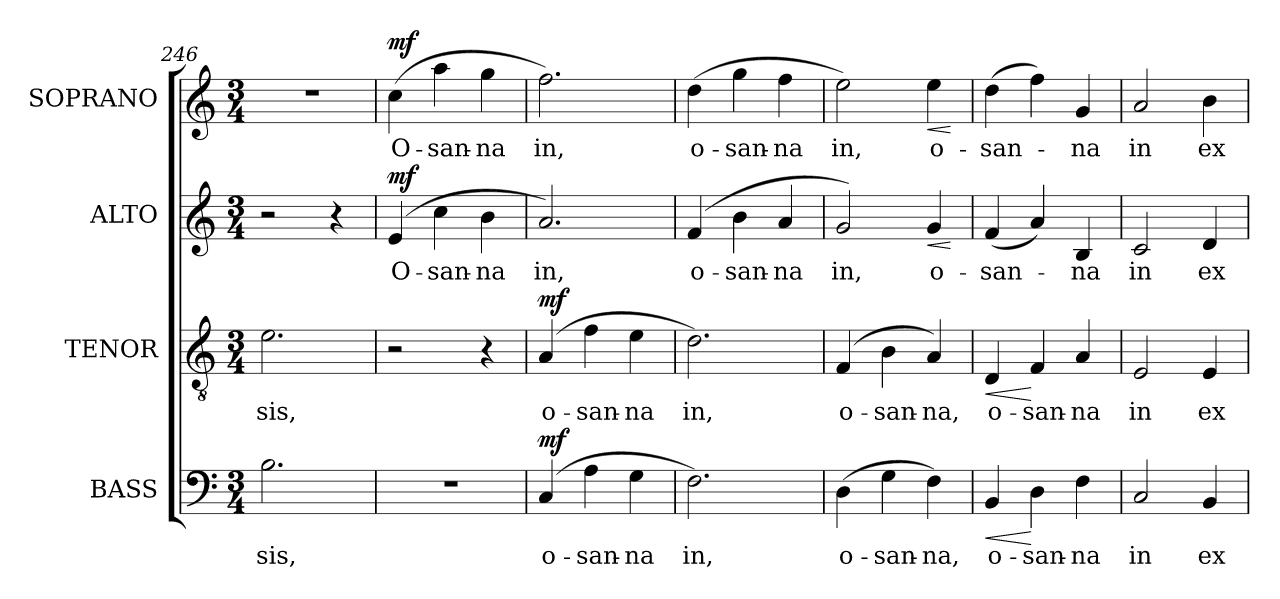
**kern	**text	**dynam	**kern	**text	**dynam	**kern	**text	**dynam	**kern	**text	**dynam
*part4	*part4	*part4	*part3	*part3	*part3	*part2	*part2	*part2	*part1	*part1	*part1
*staff4	*staff4	*staff4	*staff3	*staff3	*staff3	*staff2	*staff2	*staff2	*staff1	*staff1	*staff1
*I"BASS	*	*	*I"TENOR	*	*	*I"ALTO	*	*	*I"SOPRANO	*	*
*I'B.	*	*	*I'T.	*	*	*I'A.	*	*	*I'S.	*	*
*clefF4	*	*	*clefGv2	*	*	*clefG2	*	*	*clefG2	*	*
*	*	*	*ITrd7c12	*	*	*	*	*	*	*	*
*k[]	*	*	*k[]	*	*	*k[]	*	*	*k[]	*	*
*C:	*	*	*C:	*	*	*C:	*	*	*C:	*	*
*M3/4	*	*	*M3/4	*	*	*M3/4	*	*	*M3/4	*	*
=246	=246	=246	=246	=246	=246	=246	=246	=246	=246	=246	=246
!	!LO:LY:b:color=#000000	!	!	!	!	!	!	!	!	!	!
!	!	!	!	!LO:LY:b:color=#000000	!	!	!	!	!LO:N:vis=1	!	!
2.Bi\	-sis,	.	2.Ei\	-sis,	.	2r	.	.	2.r	.	.
.	.	.	.	.	.	4r	.	.	.	.	.
=247	=247	=247	=247	=247	=247	=247	=247	=247	=247	=247	=247
!LO:N:vis=1	!	!	!	!	!	!	!	!	!	!	!
!	!	!	!	!	!	!	!LO:LY:b:color=#000000	!	!	!	!
!	!	!	!	!	!	!	!	!	!	!LO:LY:b:color=#000000	!
2.r	.	.	2r	.	.	(4ei/	O-	mf	(4cci\	O-	mf
!	!	!	!	!	!	!	!LO:LY:b:color=#000000	!	!	!	!
!	!	!	!	!	!	!	!	!	!	!LO:LY:b:color=#000000	!
.	.	.	.	.	.	4cci\	-san-	.	4aai\	-san-	.
!	!	!	!	!	!	!	!LO:LY:b:color=#000000	!	!	!	!
!	!	!	!	!	!	!	!	!	!	!LO:LY:b:color=#000000	!
.	.	.	4r	.	.	4bi\	-na	.	4ggi\	-na	.
=248	=248	=248	=248	=248	=248	=248	=248	=248	=248	=248	=248
!	!LO:LY:b:color=#000000	!	!	!	!	!	!	!	!	!	!
!	!	!	!	!LO:LY:b:color=#000000	!	!	!	!	!	!	!
!	!	!	!	!	!	!	!LO:LY:b:color=#000000	!	!	!	!
!	!	!	!	!	!	!	!	!	!	!LO:LY:b:color=#000000	!
(4Ci/	o-	mf	(4AAi/	o-	mf	2.ai/)	in,	.	2.ffi\)	in,	.
!	!LO:LY:b:color=#000000	!	!	!	!	!	!	!	!	!	!
!	!	!	!	!LO:LY:b:color=#000000	!	!	!	!	!	!	!
4Ai\	-san-	.	4Fi\	-san-	.	.	.	.	.	.	.
!	!LO:LY:b:color=#000000	!	!	!	!	!	!	!	!	!	!
!	!	!	!	!LO:LY:b:color=#000000	!	!	!	!	!	!	!
4Gi\	-na	.	4Ei\	-na	.	.	.	.	.	.	.
!!LO:PB:g=z
=249	=249	=249	=249	=249	=249	=249	=249	=249	=249	=249	=249
!	!LO:LY:b:color=#000000	!	!	!	!	!	!	!	!	!	!
!	!	!	!	!LO:LY:b:color=#000000	!	!	!	!	!	!	!
!	!	!	!	!	!	!	!LO:LY:b:color=#000000	!	!	!	!
!	!	!	!	!	!	!	!	!	!	!LO:LY:b:color=#000000	!
2.Fi\)	in,	.	2.Di\)	in,	.	(4fi/	o-	.	(4ddi\	o-	.
!	!	!	!	!	!	!	!LO:LY:b:color=#000000	!	!	!	!
!	!	!	!	!	!	!	!	!	!	!LO:LY:b:color=#000000	!
.	.	.	.	.	.	4bi\	-san-	.	4ggi\	-san-	.
!	!	!	!	!	!	!	!LO:LY:b:color=#000000	!	!	!	!
!	!	!	!	!	!	!	!	!	!	!LO:LY:b:color=#000000	!
.	.	.	.	.	.	4ai/	-na	.	4ffi\	-na	.
=250	=250	=250	=250	=250	=250	=250	=250	=250	=250	=250	=250
!	!LO:LY:b:color=#000000	!	!	!	!	!	!	!	!	!	!
!	!	!	!	!LO:LY:b:color=#000000	!	!	!	!	!	!	!
!	!	!	!	!	!	!	!LO:LY:b:color=#000000	!	!	!	!
!	!	!	!	!	!	!	!	!	!	!LO:LY:b:color=#000000	!
(4Di\	o-	.	(4FFi/	o-	.	2gi/)	in,	.	2eei\)	in,	.
!	!LO:LY:b:color=#000000	!	!	!	!	!	!	!	!	!	!
!	!	!	!	!LO:LY:b:color=#000000	!	!	!	!	!	!	!
4Gi\	-san-	.	4BBi\	-san-	.	.	.	.	.	.	.
!	!LO:LY:b:color=#000000	!	!	!	!	!	!	!	!	!	!
!	!	!	!	!LO:LY:b:color=#000000	!	!	!	!	!	!	!
!	!	!	!	!	!	!	!LO:LY:b:color=#000000	!LO:HP:b	!	!	!
!	!	!	!	!	!	!	!	!	!	!LO:LY:b:color=#000000	!LO:HP:b
4Fi\)	-na,	.	4AAi/)	-na,	.	4gi/	o-	<	4eei\	o-	<
.	.	.	.	.	.	.	.	[	.	.	[
=251	=251	=251	=251	=251	=251	=251	=251	=251	=251	=251	=251
!	!LO:LY:b:color=#000000	!LO:HP:b	!	!	!	!	!	!	!	!	!
!	!	!	!	!LO:LY:b:color=#000000	!LO:HP:b	!	!	!	!	!	!
!	!	!	!	!	!	!	!LO:LY:b:color=#000000	!	!	!	!
!	!	!	!	!	!	!	!	!	!	!LO:LY:b:color=#000000	!
4BBi/	o-	<	4DDi/	o-	<	(4fi/	-san-	.	(4ddi\	-san-	.
!	!LO:LY:b:color=#000000	!	!	!	!	!	!	!	!	!	!
!	!	!	!	!LO:LY:b:color=#000000	!	!	!	!	!	!	!
4Di\	-san-	[	4FFi/	-san-	[	4ai/)	.	.	4ffi\)	.	.
!	!LO:LY:b:color=#000000	!	!	!	!	!	!	!	!	!	!
!	!	!	!	!LO:LY:b:color=#000000	!	!	!	!	!	!	!
!	!	!	!	!	!	!	!LO:LY:b:color=#000000	!	!	!	!
!	!	!	!	!	!	!	!	!	!	!LO:LY:b:color=#000000	!
4Fi\	-na	.	4AAi/	-na	.	4Bi/	-na	.	4gi/	-na	.
=252	=252	=252	=252	=252	=252	=252	=252	=252	=252	=252	=252
!	!LO:LY:b:color=#000000	!	!	!	!	!	!	!	!	!	!
!	!	!	!	!LO:LY:b:color=#000000	!	!	!	!	!	!	!
!	!	!	!	!	!	!	!LO:LY:b:color=#000000	!	!	!	!
!	!	!	!	!	!	!	!	!	!	!LO:LY:b:color=#000000	!
2Ci/	in	.	2EEi/	in	.	2ci/	in	.	2ai/	in	.
!	!LO:LY:b:color=#000000	!	!	!	!	!	!	!	!	!	!
!	!	!	!	!LO:LY:b:color=#000000	!	!	!	!	!	!	!
!	!	!	!	!	!	!	!LO:LY:b:color=#000000	!	!	!	!
!	!	!	!	!	!	!	!	!	!	!LO:LY:b:color=#000000	!
4BBi/	ex-	.	4EEi/	ex-	.	4di/	ex-	.	4bi\	ex-	.
=	=	=	=	=	=	=	=	=	=	=	=
*-	*-	*-	*-	*-	*-	*-	*-	*-	*-	*-	*-
